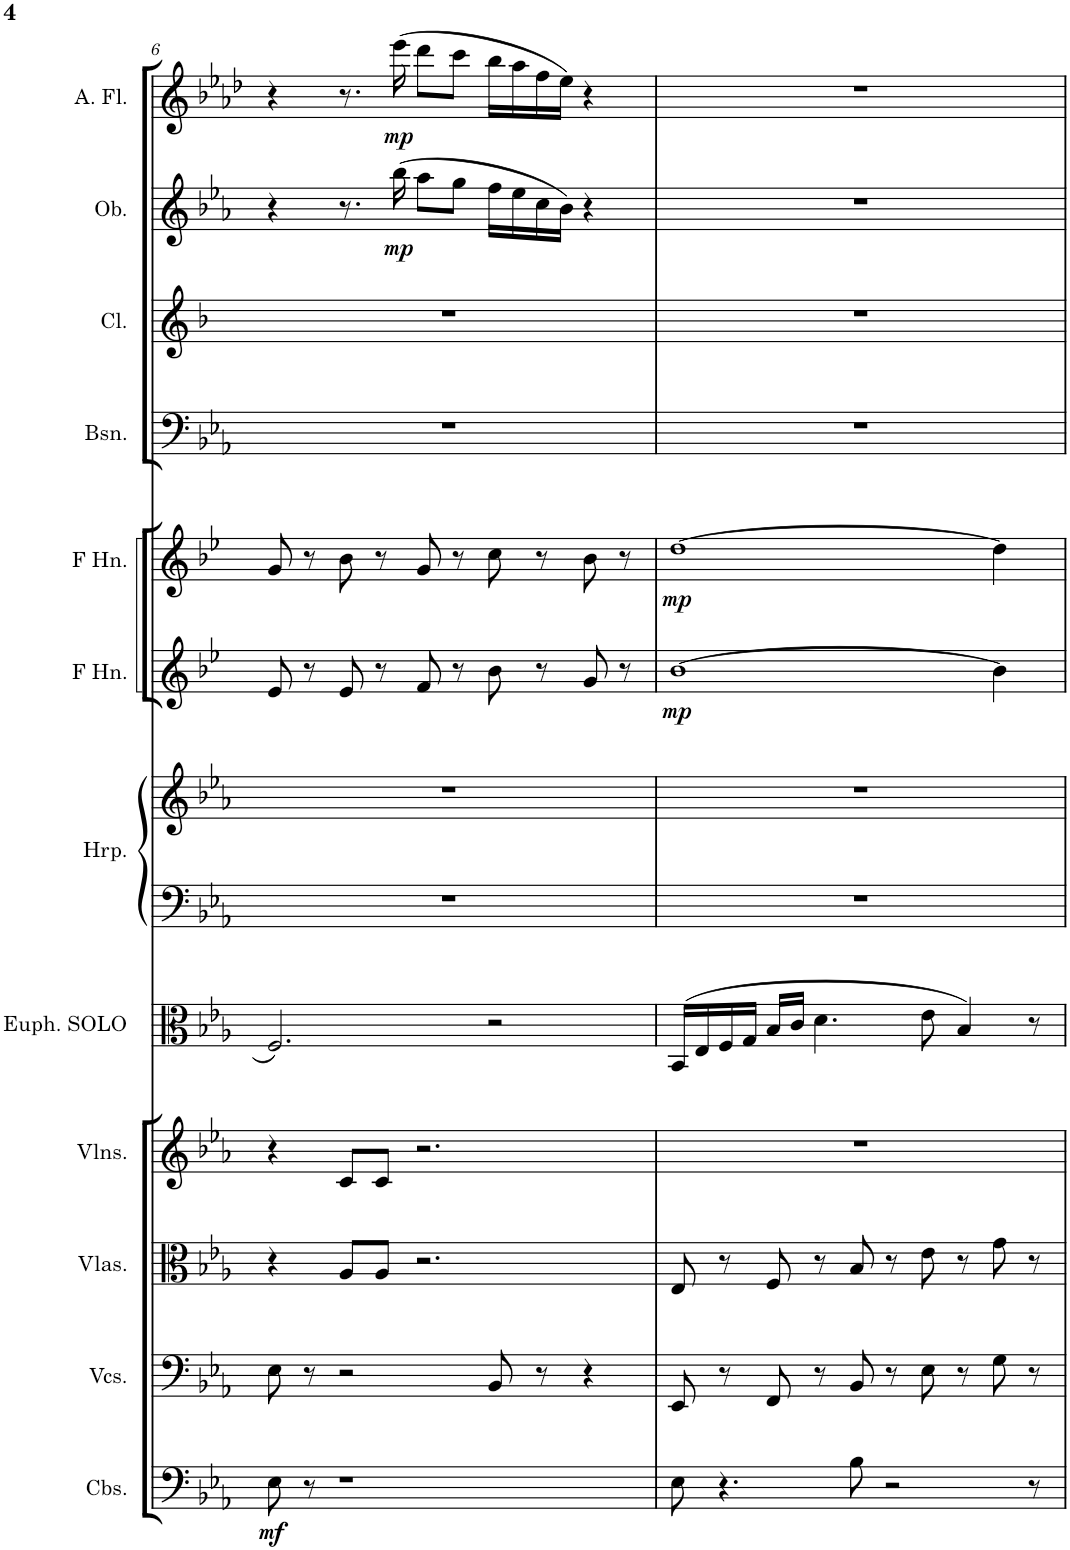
**kern	**dynam	**kern	**kern	**kern	**kern	**kern	**kern	**kern	**dynam	**kern	**dynam	**kern	**kern	**kern	**dynam	**kern	**dynam
*part12	*part12	*part11	*part10	*part9	*part8	*part7	*part7	*part6	*part6	*part5	*part5	*part4	*part3	*part2	*part2	*part1	*part1
*staff13	*staff13	*staff12	*staff11	*staff10	*staff9	*staff8	*staff7	*staff6	*staff6	*staff5	*staff5	*staff4	*staff3	*staff2	*staff2	*staff1	*staff1
*I"Contrabasses	*	*I"Violoncellos	*I"Violas	*I"Violins	*I"Euphonium SOLO	*I"Harp	*	*I"Horn in F	*	*I"Horn in F	*	*I"Bassoon	*I"Clarinet	*I"Oboe	*	*I"Alto Flute	*
*I'Cbs.	*	*I'Vcs.	*I'Vlas.	*I'Vlns.	*I'Euph. SOLO	*I'Hrp.	*	*	*	*	*	*I'Bsn.	*I'Cl.	*I'Ob.	*	*I'A. Fl.	*
!!LO:PB:g=z
*clefF4	*	*clefF4	*clefC3	*clefG2	*clefC3	*clefF4	*clefG2	*clefG2	*	*clefG2	*	*clefF4	*clefG2	*clefG2	*	*clefG2	*
*Trd7c12	*	*	*	*	*	*	*	*Trd4c7	*	*Trd4c7	*	*	*Trd1c2	*	*	*Trd3c5	*
*k[b-e-a-]	*	*k[b-e-a-]	*k[b-e-a-]	*k[b-e-a-]	*k[b-e-a-]	*k[b-e-a-]	*k[b-e-a-]	*k[b-e-]	*	*k[b-e-]	*	*k[b-e-a-]	*k[b-]	*k[b-e-a-]	*	*k[b-e-a-d-]	*
*M5/4	*	*M5/4	*M5/4	*M5/4	*M5/4	*M5/4	*M5/4	*M5/4	*	*M5/4	*	*M5/4	*M5/4	*M5/4	*	*M5/4	*
=6	=6	=6	=6	=6	=6	=6	=6	=6	=6	=6	=6	=6	=6	=6	=6	=6	=6
!	!LO:DY:b	!	!	!	!	!	!	!	!	!	!	!	!	!	!	!	!
8E-\	mf	8E-\	4r	4r	2.F/	4%5r	4%5r	8e-/	.	8g/	.	4%5r	4%5r	4r	.	4r	.
8r	.	8r	.	.	.	.	.	8r	.	8r	.	.	.	.	.	.	.
1r	.	2r	8A-/L	8c/L	.	.	.	8e-/	.	8b-\	.	.	.	8.r	.	8.r	.
.	.	.	8A-/J	8c/J	.	.	.	8r	.	8r	.	.	.	.	.	.	.
!	!	!	!	!	!	!	!	!	!	!	!	!	!	!	!LO:DY:b	!	!LO:DY:b
.	.	.	.	.	.	.	.	.	.	.	.	.	.	(16bb-\	mp	(16eee-\	mp
.	.	.	2.r	2.r	.	.	.	8f/	.	8g/	.	.	.	8aa-\L	.	8ddd-\L	.
.	.	.	.	.	.	.	.	8r	.	8r	.	.	.	8gg\J	.	8ccc\J	.
.	.	8BB-/	.	.	2r	.	.	8b-\	.	8cc\	.	.	.	16ff\LL	.	16bb-\LL	.
.	.	.	.	.	.	.	.	.	.	.	.	.	.	16ee-\	.	16aa-\	.
.	.	8r	.	.	.	.	.	8r	.	8r	.	.	.	16cc\	.	16ff\	.
.	.	.	.	.	.	.	.	.	.	.	.	.	.	16b-\JJ)	.	16ee-\JJ)	.
.	.	4r	.	.	.	.	.	8g/	.	8b-\	.	.	.	4r	.	4r	.
.	.	.	.	.	.	.	.	8r	.	8r	.	.	.	.	.	.	.
=7	=7	=7	=7	=7	=7	=7	=7	=7	=7	=7	=7	=7	=7	=7	=7	=7	=7
!	!	!	!	!	!	!	!	!	!LO:DY:b	!	!LO:DY:b	!	!	!	!	!	!
8E-\	.	8EE-/	8E-/	4%5r	(16BB-/LL	4%5r	4%5r	[1b-	mp	[1dd	mp	4%5r	4%5r	4%5r	.	4%5r	.
.	.	.	.	.	16E-/	.	.	.	.	.	.	.	.	.	.	.	.
4.r	.	8r	8r	.	16F/	.	.	.	.	.	.	.	.	.	.	.	.
.	.	.	.	.	16G/JJ	.	.	.	.	.	.	.	.	.	.	.	.
.	.	8FF/	8F/	.	16B-/LL	.	.	.	.	.	.	.	.	.	.	.	.
.	.	.	.	.	16c/JJ	.	.	.	.	.	.	.	.	.	.	.	.
.	.	8r	8r	.	4.d\	.	.	.	.	.	.	.	.	.	.	.	.
8B-\	.	8BB-/	8B-/	.	.	.	.	.	.	.	.	.	.	.	.	.	.
2r	.	8r	8r	.	.	.	.	.	.	.	.	.	.	.	.	.	.
.	.	8E-\	8e-\	.	8e-\	.	.	.	.	.	.	.	.	.	.	.	.
.	.	8r	8r	.	4B-/)	.	.	.	.	.	.	.	.	.	.	.	.
.	.	8G\	8g\	.	.	.	.	4b-\]	.	4dd\]	.	.	.	.	.	.	.
8r	.	8r	8r	.	8r	.	.	.	.	.	.	.	.	.	.	.	.
=	=	=	=	=	=	=	=	=	=	=	=	=	=	=	=	=	=
*-	*-	*-	*-	*-	*-	*-	*-	*-	*-	*-	*-	*-	*-	*-	*-	*-	*-
